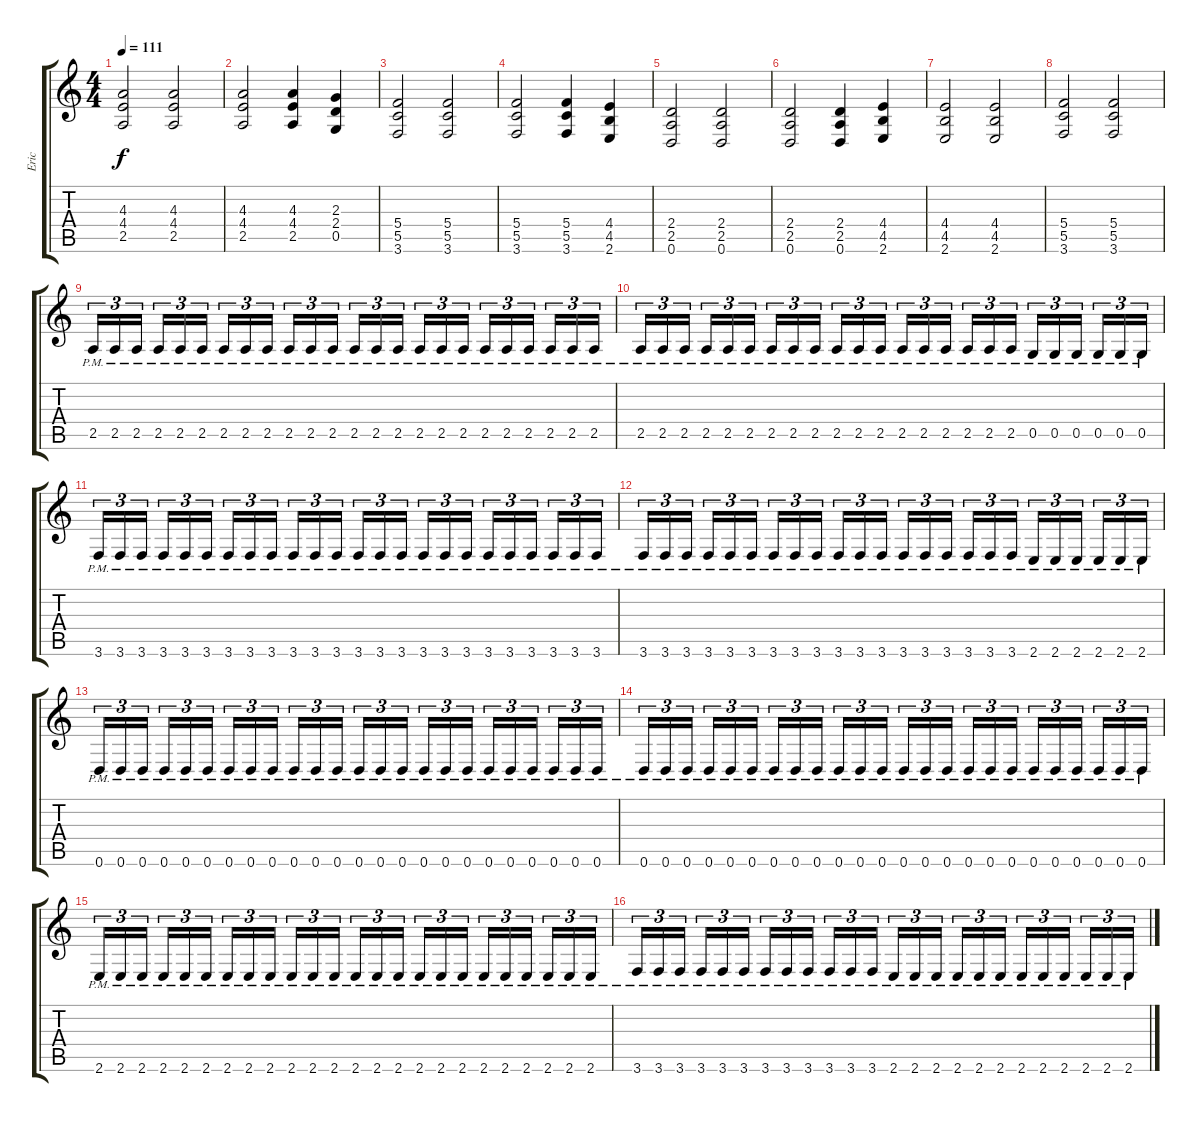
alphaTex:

\track ("Eric" "Eric") {instrument distortionguitar}
\staff {score tabs}
\tuning (D4 A3 F3 C3 G2 D2) {hide}
\ts (4 4)
\tempo 111
\clef g2
\ks c
(4.3 4.4 2.5).2{dy f} (4.3 4.4 2.5).2 |
(4.3 4.4 2.5).2 (4.3 4.4 2.5).4 (2.3 2.4 0.5).4 |
(5.4 5.5 3.6).2 (5.4 5.5 3.6).2 |
(5.4 5.5 3.6).2 (5.4 5.5 3.6).4 (4.4 4.5 2.6).4 |
(2.4 2.5 0.6).2 (2.4 2.5 0.6).2 |
(2.4 2.5 0.6).2 (2.4 2.5 0.6).4 (4.4 4.5 2.6).4 |
(4.4 4.5 2.6).2 (4.4 4.5 2.6).2 |
(5.4 5.5 3.6).2 (5.4 5.5 3.6).2 |
2.5{pm}.16{tu (3 2)} 2.5{pm}.16{tu (3 2)} 2.5{pm}.16{tu (3 2)} 2.5{pm}.16{tu (3 2)} 2.5{pm}.16{tu (3 2)} 2.5{pm}.16{tu (3 2)} 2.5{pm}.16{tu (3 2)} 2.5{pm}.16{tu (3 2)} 2.5{pm}.16{tu (3 2)} 2.5{pm}.16{tu (3 2)} 2.5{pm}.16{tu (3 2)} 2.5{pm}.16{tu (3 2)} 2.5{pm}.16{tu (3 2)} 2.5{pm}.16{tu (3 2)} 2.5{pm}.16{tu (3 2)} 2.5{pm}.16{tu (3 2)} 2.5{pm}.16{tu (3 2)} 2.5{pm}.16{tu (3 2)} 2.5{pm}.16{tu (3 2)} 2.5{pm}.16{tu (3 2)} 2.5{pm}.16{tu (3 2)} 2.5{pm}.16{tu (3 2)} 2.5{pm}.16{tu (3 2)} 2.5{pm}.16{tu (3 2)} |
2.5{pm}.16{tu (3 2)} 2.5{pm}.16{tu (3 2)} 2.5{pm}.16{tu (3 2)} 2.5{pm}.16{tu (3 2)} 2.5{pm}.16{tu (3 2)} 2.5{pm}.16{tu (3 2)} 2.5{pm}.16{tu (3 2)} 2.5{pm}.16{tu (3 2)} 2.5{pm}.16{tu (3 2)} 2.5{pm}.16{tu (3 2)} 2.5{pm}.16{tu (3 2)} 2.5{pm}.16{tu (3 2)} 2.5{pm}.16{tu (3 2)} 2.5{pm}.16{tu (3 2)} 2.5{pm}.16{tu (3 2)} 2.5{pm}.16{tu (3 2)} 2.5{pm}.16{tu (3 2)} 2.5{pm}.16{tu (3 2)} 0.5{pm}.16{tu (3 2)} 0.5{pm}.16{tu (3 2)} 0.5{pm}.16{tu (3 2)} 0.5{pm}.16{tu (3 2)} 0.5{pm}.16{tu (3 2)} 0.5{pm}.16{tu (3 2)} |
3.6{pm}.16{tu (3 2)} 3.6{pm}.16{tu (3 2)} 3.6{pm}.16{tu (3 2)} 3.6{pm}.16{tu (3 2)} 3.6{pm}.16{tu (3 2)} 3.6{pm}.16{tu (3 2)} 3.6{pm}.16{tu (3 2)} 3.6{pm}.16{tu (3 2)} 3.6{pm}.16{tu (3 2)} 3.6{pm}.16{tu (3 2)} 3.6{pm}.16{tu (3 2)} 3.6{pm}.16{tu (3 2)} 3.6{pm}.16{tu (3 2)} 3.6{pm}.16{tu (3 2)} 3.6{pm}.16{tu (3 2)} 3.6{pm}.16{tu (3 2)} 3.6{pm}.16{tu (3 2)} 3.6{pm}.16{tu (3 2)} 3.6{pm}.16{tu (3 2)} 3.6{pm}.16{tu (3 2)} 3.6{pm}.16{tu (3 2)} 3.6{pm}.16{tu (3 2)} 3.6{pm}.16{tu (3 2)} 3.6{pm}.16{tu (3 2)} |
3.6{pm}.16{tu (3 2)} 3.6{pm}.16{tu (3 2)} 3.6{pm}.16{tu (3 2)} 3.6{pm}.16{tu (3 2)} 3.6{pm}.16{tu (3 2)} 3.6{pm}.16{tu (3 2)} 3.6{pm}.16{tu (3 2)} 3.6{pm}.16{tu (3 2)} 3.6{pm}.16{tu (3 2)} 3.6{pm}.16{tu (3 2)} 3.6{pm}.16{tu (3 2)} 3.6{pm}.16{tu (3 2)} 3.6{pm}.16{tu (3 2)} 3.6{pm}.16{tu (3 2)} 3.6{pm}.16{tu (3 2)} 3.6{pm}.16{tu (3 2)} 3.6{pm}.16{tu (3 2)} 3.6{pm}.16{tu (3 2)} 2.6{pm}.16{tu (3 2)} 2.6{pm}.16{tu (3 2)} 2.6{pm}.16{tu (3 2)} 2.6{pm}.16{tu (3 2)} 2.6{pm}.16{tu (3 2)} 2.6{pm}.16{tu (3 2)} |
0.6{pm}.16{tu (3 2)} 0.6{pm}.16{tu (3 2)} 0.6{pm}.16{tu (3 2)} 0.6{pm}.16{tu (3 2)} 0.6{pm}.16{tu (3 2)} 0.6{pm}.16{tu (3 2)} 0.6{pm}.16{tu (3 2)} 0.6{pm}.16{tu (3 2)} 0.6{pm}.16{tu (3 2)} 0.6{pm}.16{tu (3 2)} 0.6{pm}.16{tu (3 2)} 0.6{pm}.16{tu (3 2)} 0.6{pm}.16{tu (3 2)} 0.6{pm}.16{tu (3 2)} 0.6{pm}.16{tu (3 2)} 0.6{pm}.16{tu (3 2)} 0.6{pm}.16{tu (3 2)} 0.6{pm}.16{tu (3 2)} 0.6{pm}.16{tu (3 2)} 0.6{pm}.16{tu (3 2)} 0.6{pm}.16{tu (3 2)} 0.6{pm}.16{tu (3 2)} 0.6{pm}.16{tu (3 2)} 0.6{pm}.16{tu (3 2)} |
0.6{pm}.16{tu (3 2)} 0.6{pm}.16{tu (3 2)} 0.6{pm}.16{tu (3 2)} 0.6{pm}.16{tu (3 2)} 0.6{pm}.16{tu (3 2)} 0.6{pm}.16{tu (3 2)} 0.6{pm}.16{tu (3 2)} 0.6{pm}.16{tu (3 2)} 0.6{pm}.16{tu (3 2)} 0.6{pm}.16{tu (3 2)} 0.6{pm}.16{tu (3 2)} 0.6{pm}.16{tu (3 2)} 0.6{pm}.16{tu (3 2)} 0.6{pm}.16{tu (3 2)} 0.6{pm}.16{tu (3 2)} 0.6{pm}.16{tu (3 2)} 0.6{pm}.16{tu (3 2)} 0.6{pm}.16{tu (3 2)} 0.6{pm}.16{tu (3 2)} 0.6{pm}.16{tu (3 2)} 0.6{pm}.16{tu (3 2)} 0.6{pm}.16{tu (3 2)} 0.6{pm}.16{tu (3 2)} 0.6{pm}.16{tu (3 2)} |
2.6{pm}.16{tu (3 2)} 2.6{pm}.16{tu (3 2)} 2.6{pm}.16{tu (3 2)} 2.6{pm}.16{tu (3 2)} 2.6{pm}.16{tu (3 2)} 2.6{pm}.16{tu (3 2)} 2.6{pm}.16{tu (3 2)} 2.6{pm}.16{tu (3 2)} 2.6{pm}.16{tu (3 2)} 2.6{pm}.16{tu (3 2)} 2.6{pm}.16{tu (3 2)} 2.6{pm}.16{tu (3 2)} 2.6{pm}.16{tu (3 2)} 2.6{pm}.16{tu (3 2)} 2.6{pm}.16{tu (3 2)} 2.6{pm}.16{tu (3 2)} 2.6{pm}.16{tu (3 2)} 2.6{pm}.16{tu (3 2)} 2.6{pm}.16{tu (3 2)} 2.6{pm}.16{tu (3 2)} 2.6{pm}.16{tu (3 2)} 2.6{pm}.16{tu (3 2)} 2.6{pm}.16{tu (3 2)} 2.6{pm}.16{tu (3 2)} |
3.6{pm}.16{tu (3 2)} 3.6{pm}.16{tu (3 2)} 3.6{pm}.16{tu (3 2)} 3.6{pm}.16{tu (3 2)} 3.6{pm}.16{tu (3 2)} 3.6{pm}.16{tu (3 2)} 3.6{pm}.16{tu (3 2)} 3.6{pm}.16{tu (3 2)} 3.6{pm}.16{tu (3 2)} 3.6{pm}.16{tu (3 2)} 3.6{pm}.16{tu (3 2)} 3.6{pm}.16{tu (3 2)} 2.6{pm}.16{tu (3 2)} 2.6{pm}.16{tu (3 2)} 2.6{pm}.16{tu (3 2)} 2.6{pm}.16{tu (3 2)} 2.6{pm}.16{tu (3 2)} 2.6{pm}.16{tu (3 2)} 2.6{pm}.16{tu (3 2)} 2.6{pm}.16{tu (3 2)} 2.6{pm}.16{tu (3 2)} 2.6{pm}.16{tu (3 2)} 2.6{pm}.16{tu (3 2)} 2.6{pm}.16{tu (3 2)}
